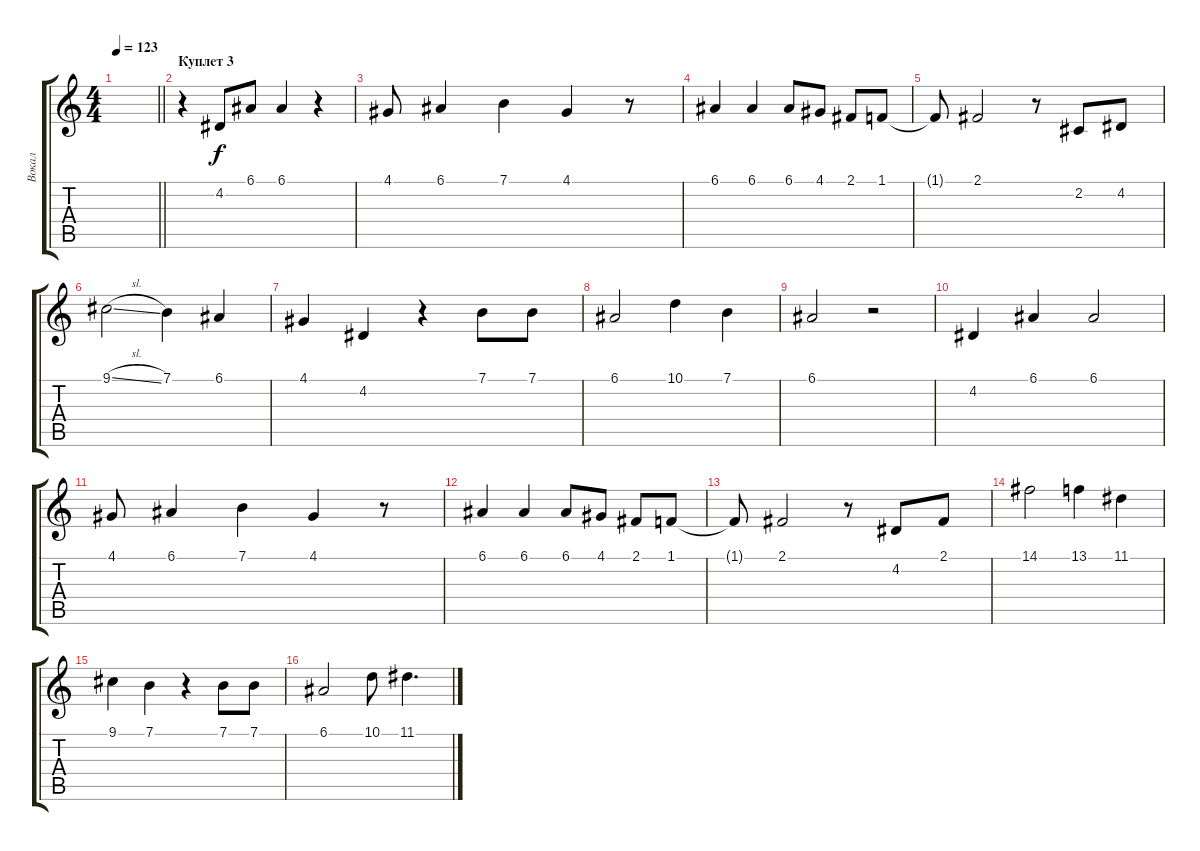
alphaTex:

\track ("Вокал" "Вокал") {instrument lead6voice}
\staff {score tabs}
\tuning (E4 B3 G3 D3 A2 E2) {hide}
\ts (4 4)
\tempo 123
\clef g2
\barLineRight lightlight
\ks c
|
\section ("" "Куплет 3")
r.4 4.2.8 6.1.8 6.1.4 r.4 |
4.1.8 6.1.4 7.1.4 4.1.4 r.8 |
6.1.4 6.1.4 6.1.8 4.1.8 2.1.8 1.1.8 |
1.1{t}.8 2.1.2 r.8 2.2.8 4.2.8 |
9.1{sl}.2 7.1.4 6.1.4 |
4.1.4 4.2.4 r.4 7.1.8 7.1.8 |
6.1.2 10.1.4 7.1.4 |
6.1.2 r.2 |
4.2.4 6.1.4 6.1.2 |
4.1.8 6.1.4 7.1.4 4.1.4 r.8 |
6.1.4 6.1.4 6.1.8 4.1.8 2.1.8 1.1.8 |
1.1{t}.8 2.1.2 r.8 4.2.8 2.1.8 |
14.1.2 13.1.4 11.1.4 |
9.1.4 7.1.4 r.4 7.1.8 7.1.8 |
6.1.2 10.1.8 11.1.4{d}
